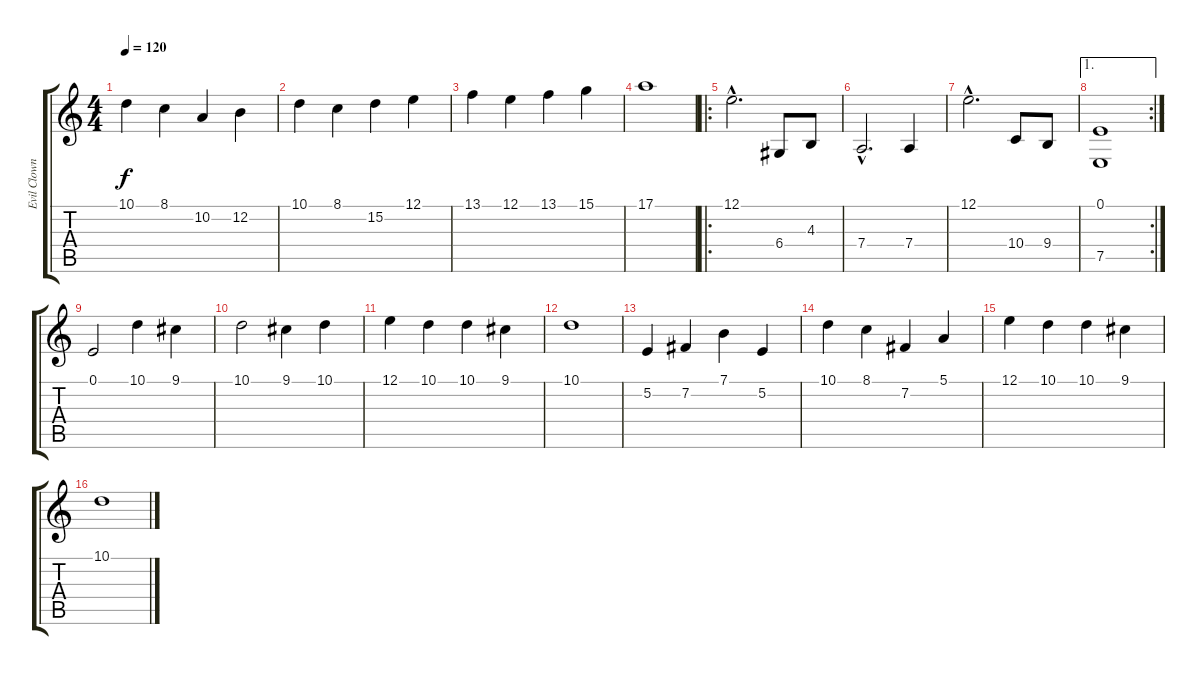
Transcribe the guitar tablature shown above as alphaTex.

\track ("Evil Clown" "Evil Clown") {instrument musicbox}
\staff {score tabs}
\tuning (E4 B3 G3 D3 A2 E2) {hide}
\ts (4 4)
\tempo 120
\clef g2
\ks c
10.1.4{dy f} 8.1.4 10.2.4 12.2.4 |
10.1.4 8.1.4 15.2.4 12.1.4 |
13.1.4 12.1.4 13.1.4 15.1.4 |
17.1.1 |
\ro
12.1{hac}.2{d} 6.4.8 4.3.8 |
7.4{hac}.2{d} 7.4.4 |
12.1{hac}.2{d} 10.4.8 9.4.8 |
\ae 1
\rc 2
(0.1 7.5).1 |
0.1.2 10.1.4 9.1.4 |
10.1.2 9.1.4 10.1.4 |
12.1.4 10.1.4 10.1.4 9.1.4 |
10.1.1 |
5.2.4 7.2.4 7.1.4 5.2.4 |
10.1.4 8.1.4 7.2.4 5.1.4 |
12.1.4 10.1.4 10.1.4 9.1.4 |
10.1.1
